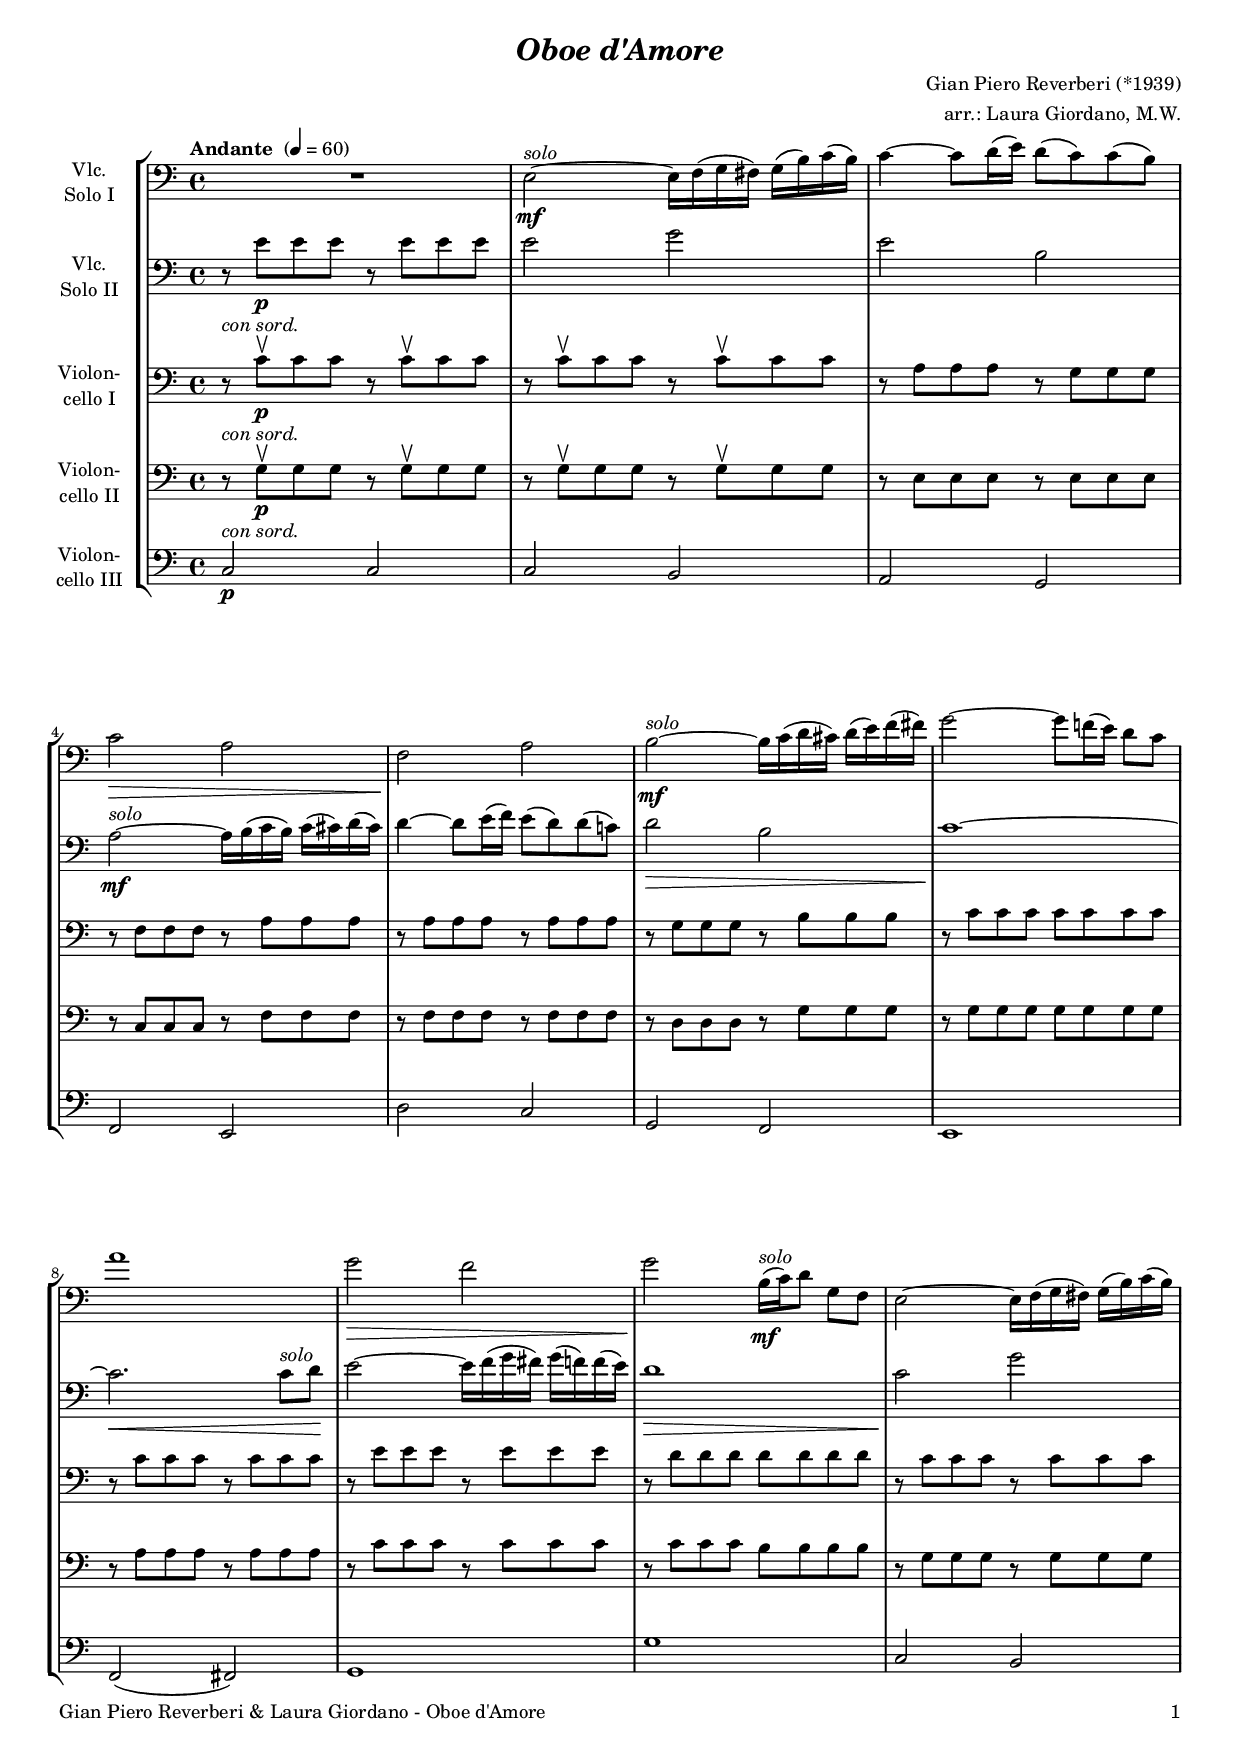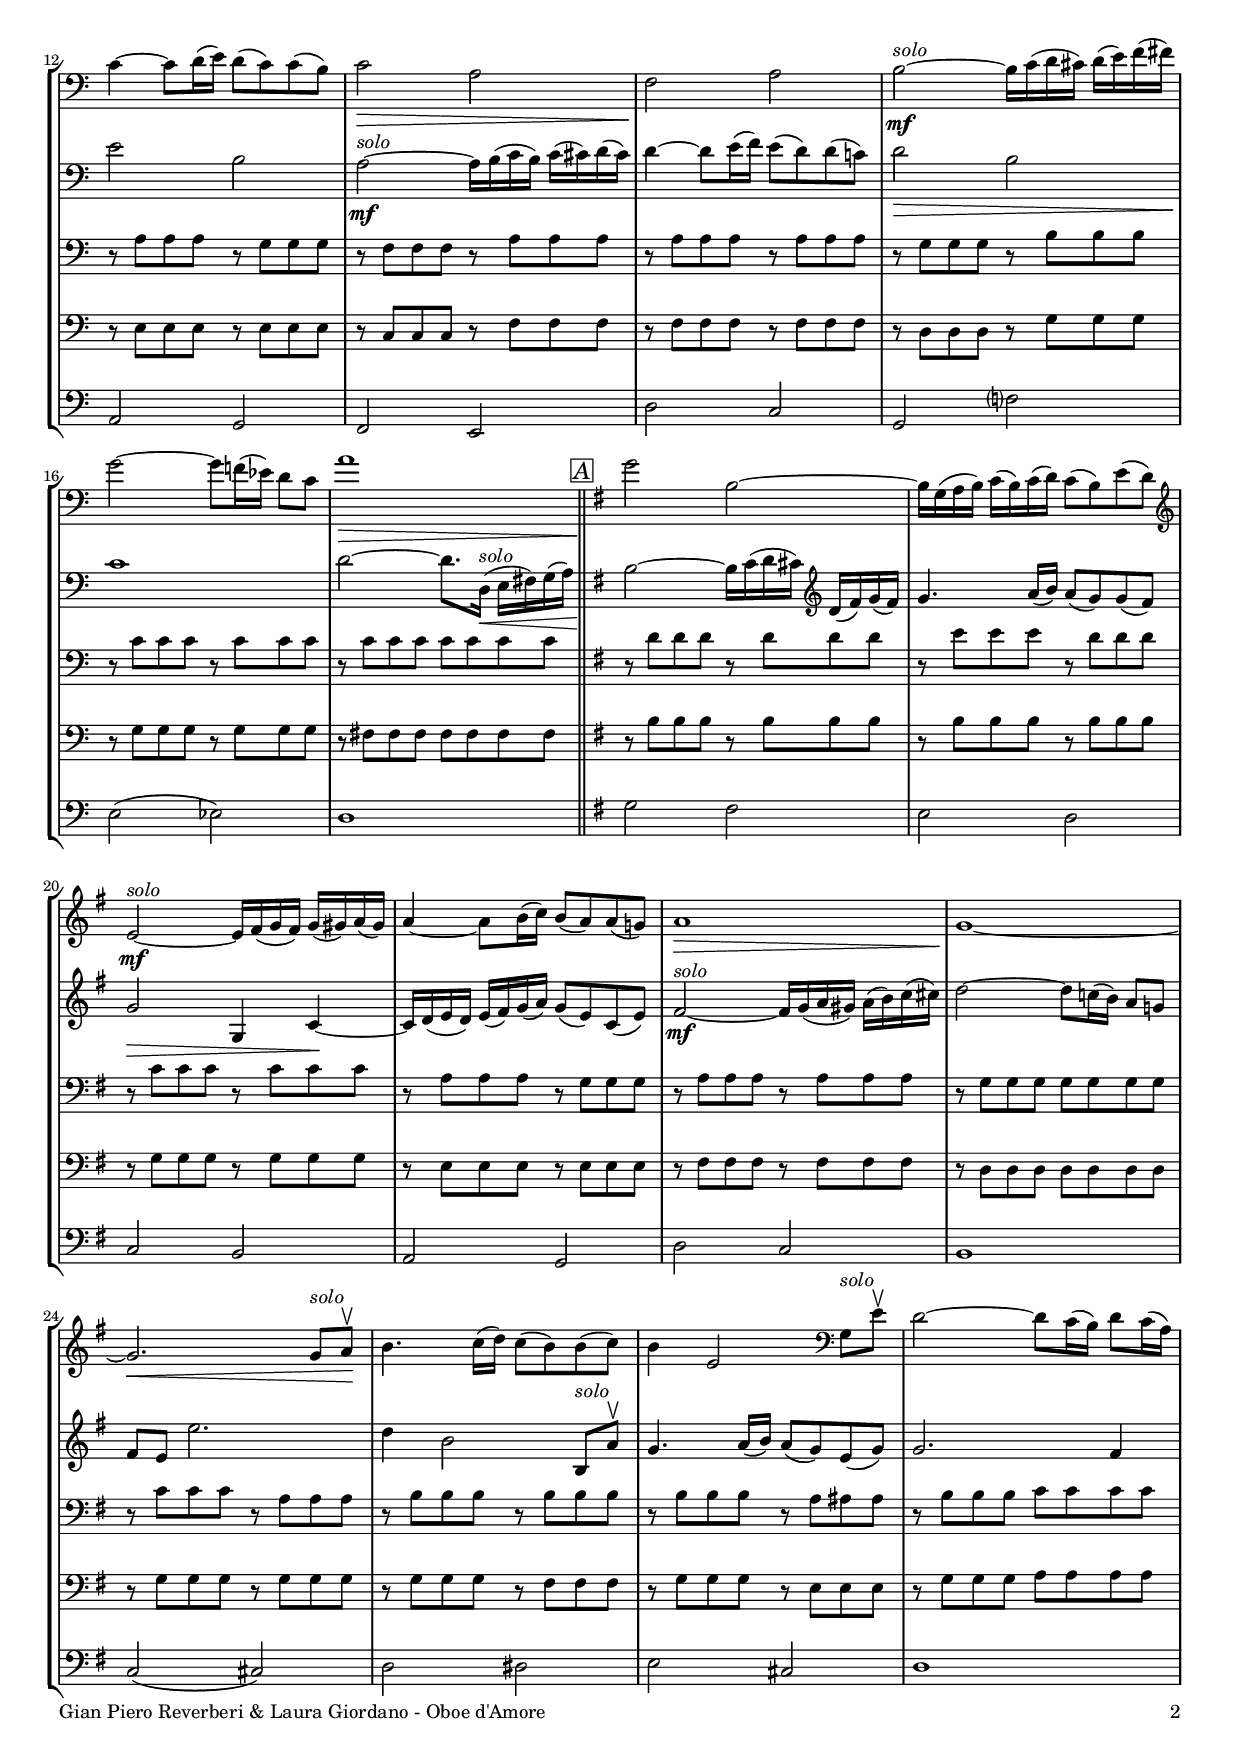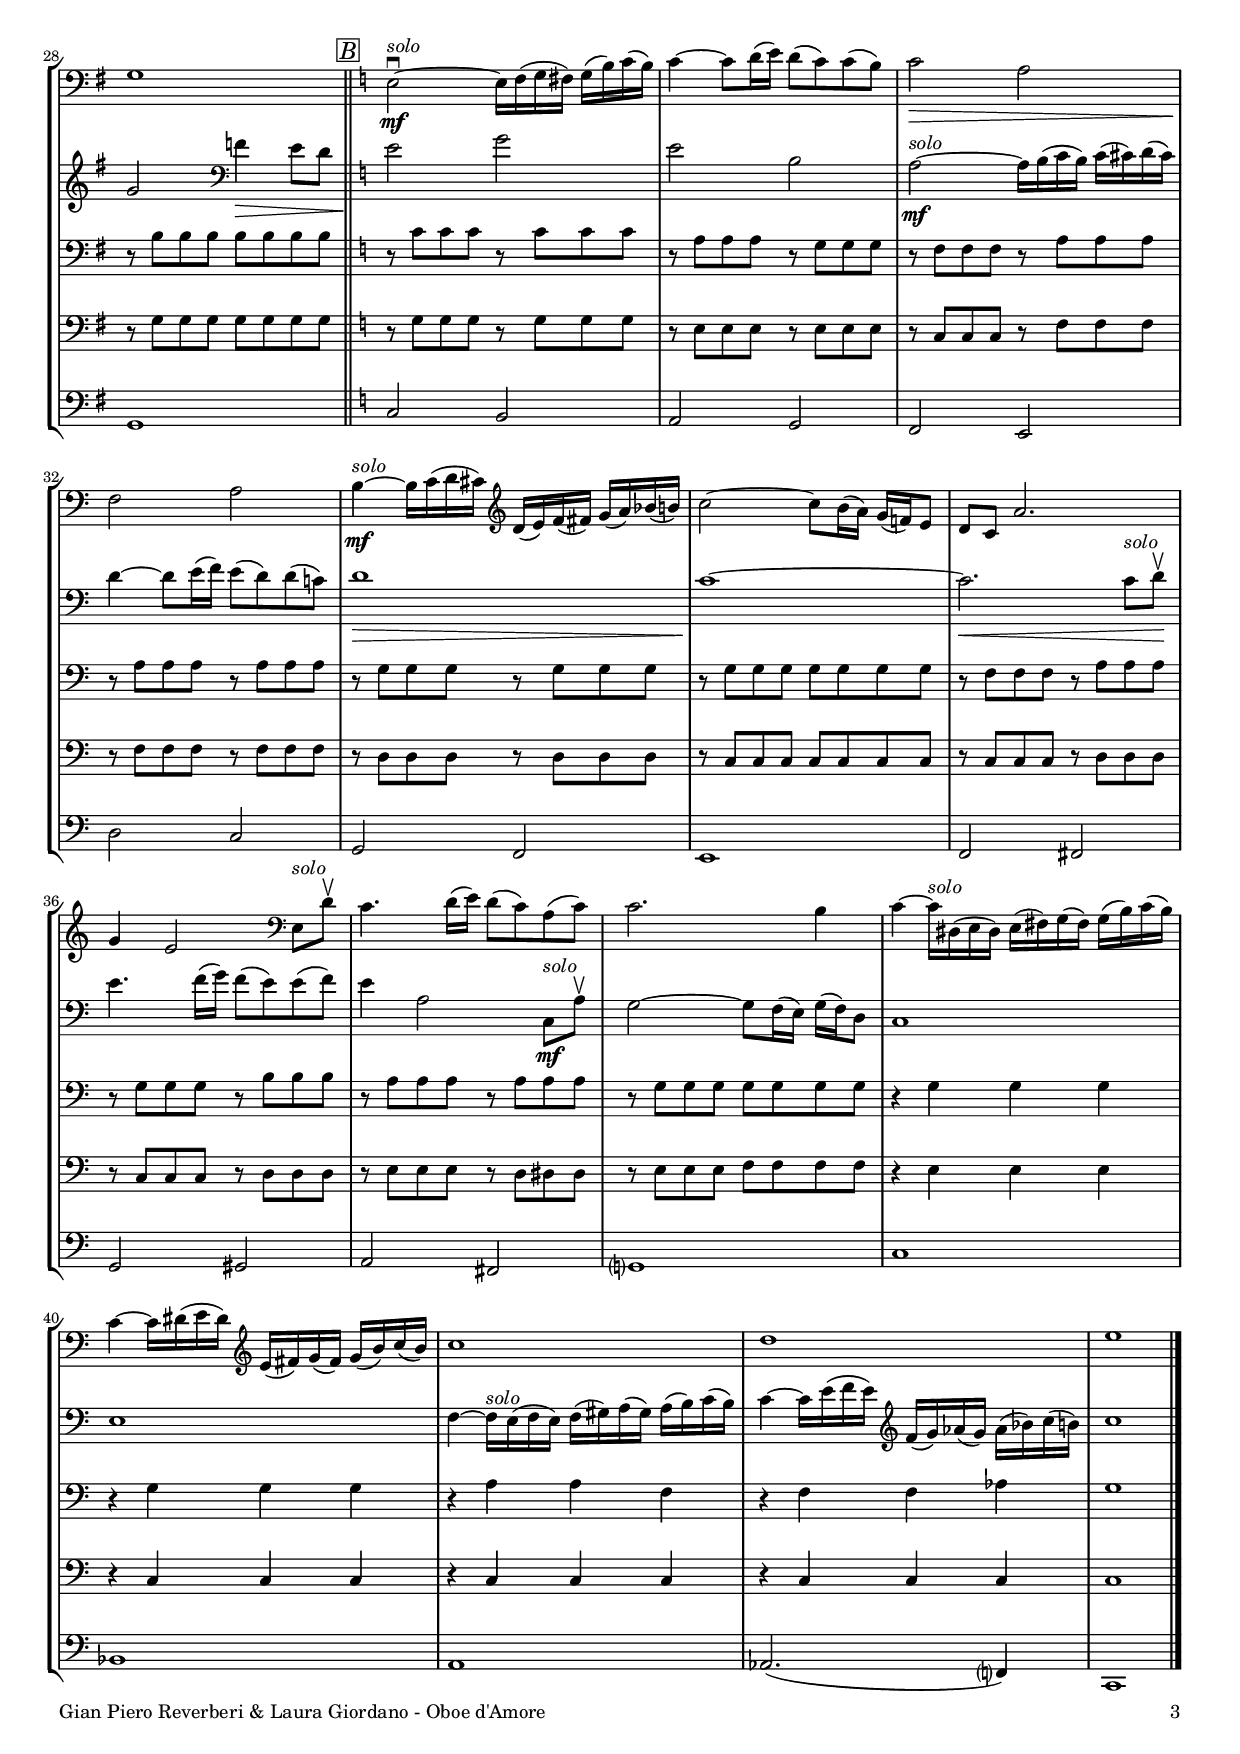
\version "2.18.2"
\include "deutsch.ly"
  
#(set-global-staff-size 16.5)

\header {
  title     = \markup \bold \italic "Oboe d'Amore"
  composer  = "Gian Piero Reverberi (*1939)"
  arranger  = "arr.: Laura Giordano, M.W."
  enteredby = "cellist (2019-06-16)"
%  piece     = ""
}

voiceconsts = {
  \key c \major
  \time 4/4
  \clef "bass"
%  \numericTimeSignature
  \compressFullBarRests
  % Set default beaming for all staves
%  \set Timing.beamExceptions = #'()
%  \set Timing.baseMoment     = #(ly:make-moment 1 4)
%  \set Timing.beatStructure  = #'(1 1 1)
  \tempo "Andante " 4=60
}

micl = "clarinet"
mifl = "flute"
miob = "oboe"
mifh = "french horn"
misx = "tenor sax"
mist = "string ensemble 1"
mivc = "cello"
miba = "english horn"

atem = \mark \markup \box \italic "a tempo"
coso = \markup \italic "con sord."
rit  = \mark \markup \box \italic "rit."
solo = \markup \italic "solo"

boxa = { \bar "||" \mark \markup \box \italic "A" \key g \major }
boxb = { \bar "||" \mark \markup \box \italic "B" \key c \major }

va = \relative c {
  \voiceconsts

  R1
  e2~^\solo\mf e16 f( g fis) g( h) c( h)
  c4~ c8 d16( e) d8( c) c( h)
  c2\> a
  f\! a

  h~^\solo\mf h16 c( d cis) d( e) f( fis)
  g2~ g8 f!16( e) d8 c
  a'1
  g2\> f
  g\! h,16(^\solo\mf c) d8 g, f

  e2~ e16 f( g fis) g( h) c( h)
  c4~ c8 d16( e) d8( c) c( h)
  c2\> a
  f\! a
  h~^\solo\mf h16 c( d cis) d( e) f( fis)

  g2~ g8 f!16( es) d8 c
  a'1\> \boxa
  g2\! h,~
  h16 g( a h) c( h) c( d) c8( h)  e( d) \clef "treble"

  e2~^\solo\mf e16 fis( g fis) g( gis) a( gis)
  a4~ a8 h16( c) h8( a) a( g!)
  a1\>
  g~\!

  g2.\< g8^\solo a\!\upbow
  h4. c16( d) c8( h) h( c)
  h4 e,2 \clef "bass" g,8^\solo e'\upbow
  d2~ d8 c16( h) d8 c16( a)
  g1 \boxb

  e2~\downbow^\solo\mf e16 f( g fis) g( h) c( h)
  c4~ c8 d16( e) d8( c) c( h)
  c2\> a
  f\! a
  h4~^\solo\mf h16 c( d cis) \clef "treble" d( e) f( fis) g( a) b( h)

  c2~ c8 h16( a) g( f!) e8
  d c a'2.
  g4 e2 \clef "bass" e,8^\solo d'\upbow
  c4. d16( e) d8( c) a( c)
  c2. h4

  c~ c16^\solo dis,( e dis) e( fis) g( fis) g( h) c( h)
  c4~ c16 dis( e dis) \clef "treble" e( fis) g( fis) g( h) c( h)
  c1
  d
  e \bar "|."
}

vb = \relative c' {
  \voiceconsts

  r8 e\p e e r e e e
  e2 g
  e h
  a~^\solo\mf a16 h( c h) c( cis) d( cis)
  d4~ d8 e16( f) e8( d) d( c!)

  d2\> h
  c1~\!
  c2.\< c8^\solo d\!
  e2~ e16 f( g fis) g( f) f( e)
  d1\>

  c2\! g'
  e h
  a~^\solo\mf a16 h( c h) c( cis) d( cis)
  d4~ d8 e16( f) e8( d) d( c!)
  d2\> h

  c1\!
  d2~ d8. d,16(\<^\solo e fis) g( a) \boxa
  h2~\! h16 c( d cis) \clef "treble" d( fis) g( fis)
  g4. a16( h) a8( g) g( fis)

  g2\> g,4 c~\!
  c16 d( e d) e( fis) g( a) g8( e) c( e)
  fis2~^\solo\mf fis16 g( a gis) a( h) c( cis)
  d2~ d8 c!16( h) a8 g!

  fis e e'2.
  d4 h2 h,8^\solo a'\upbow
  g4. a16( h) a8( g) e( g)
  g2. fis4
  g2 \clef "bass" f4\> e8 d \boxb

  e2\! g
  e h
  a~^\solo\mf a16 h( c h) c( cis) d( cis)
  d4~ d8 e16( f) e8( d) d( c!)
  d1\>

  c~\!
  c2.\< c8^\solo d\!\upbow
  e4. f16( g) f8( e) e( f)
  e4 a,2 c,8^\solo\mf a'\upbow
  g2~ g8 f16( e) g( f) d8

  c1
  e
  f4~ f16^\solo e( f e) f( gis) a( gis) a( h) c( h)
  c4~ c16 e( f e) \clef "treble" f( g) as( g) as( b) c( h)
  c1 \bar "|."
}

vc = \relative c' {
  \voiceconsts

  r8^\coso c\upbow\p c c r c\upbow c c
  r c\upbow c c r c\upbow c c
  r a a a r g g g
  r f f f r a a a
  r a a a r a a a

  r g g g r h h h
  r c c c c c c c
  r c c c r c c c
  r e e e r e e e
  r d d d d d d d

  r c c c r c c c
  r a a a r g g g
  r f f f r a a a
  r a a a r a a a
  r g g g r h h h

  r c c c r c c c
  r c c c c c c c \boxa
  r d d d r d d d
  r e e e r d d d

  r c c c r c c c
  r a a a r g g g
  r a a a r a a a
  r g g g g g g g

  r c c c r a a a
  r h h h r h h h
  r h h h r a ais ais
  r h h h c c c c
  r h h h h h h h \boxb

  r c c c r c c c
  r a a a r g g g
  r f f f r a a a
  r a a a r a a a
  r g g g r g g g

  r g g g g g g g
  r f f f r a a a
  r g g g r h h h
  r a a a r a a a
  r g g g g g g g

  r4 g g g
  r g g g
  r a a f
  r f f as
  g1 \bar "|."
}

vd = \relative c' {
  \voiceconsts

  r8^\coso g\upbow\p g g r g\upbow g g
  r g\upbow g g r g\upbow g g
  r e e e r e e e
  r c c c r f f f
  r f f f r f f f

  r d d d r g g g
  r g g g g g g g
  r a a a r a a a
  r c c c r c c c
  r c c c h h h h

  r g g g r g g g
  r e e e r e e e
  r c c c r f f f
  r f f f r f f f
  r d d d r g g g

  r g g g r g g g
  r fis fis fis fis fis fis fis \boxa
  r h h h r h h h
  r h h h r h h h

  r g g g r g g g
  r e e e r e e e
  r fis fis fis r fis fis fis
  r d d d d d d d

  r g g g r g g g
  r g g g r fis fis fis
  r g g g r e e e
  r g g g a a a a
  r g g g g g g g \boxb

  r g g g r g g g
  r e e e r e e e
  r c c c r f f f
  r f f f r f f f
  r d d d r d d d

  r c c c c c c c
  r c c c r d d d
  r c c c r d d d
  r e e e r d dis dis
  r e e e f f f f

  r4 e e e
  r c c c
  r c c c
  r c c c
  c1 \bar "|."
}

ve = \relative c {
  \voiceconsts

  c2^\coso\p c
  c h
  a g
  f e
  d' c

  g f
  e1
  f2( fis)
  g1
  g'

  c,2 h
  a g
  f e
  d' c
  g f'?

  e( es)
  d1 \boxa
  g2 fis
  e d

  c h
  a g
  d' c
  h1

  c2( cis)
  d dis
  e cis
  d1
  g, \boxb

  c2 h
  a g
  f e
  d' c
  g f

  e1
  f2 fis
  g gis
  a fis
  g?1

  c
  b
  a
  as2.( f?4)
  c1 \bar "|."
}


music = \new StaffGroup <<
      \new Staff {
	\set Staff.midiInstrument = \miba
	\set Staff.instrumentName = \markup \center-column { "Vlc." "Solo I" }
	\transpose c c { \va }
      }

      \new Staff {
	\set Staff.midiInstrument = \miba
	\set Staff.instrumentName = \markup \center-column { "Vlc." "Solo II" }
	\transpose c c { \vb }
      }

      \new Staff {
	\set Staff.midiInstrument = \mivc
	\set Staff.instrumentName = \markup \center-column { "Violon-" "cello I" }
	\transpose c c { \vc }
      }

      \new Staff {
	\set Staff.midiInstrument = \mivc
	\set Staff.instrumentName = \markup \center-column { "Violon-" "cello II" }
	\transpose c c { \vd }
      }

      \new Staff {
	\set Staff.midiInstrument = \mivc
	\set Staff.instrumentName = \markup \center-column { "Violon-" "cello III" }
	\transpose c c { \ve }
      }
>>

\book {
   \paper {
    print-page-number = ##t
    print-first-page-number = ##t
    oddHeaderMarkup = \markup \null
    evenHeaderMarkup = \markup \null
    oddFooterMarkup = \markup {
      \fill-line {
        \on-the-fly #print-page-number-check-first
        "Gian Piero Reverberi & Laura Giordano - Oboe d'Amore" \fromproperty #'page:page-number-string
      }
    }
    evenFooterMarkup = \oddFooterMarkup
  } \score {
    \music
    \layout {}
  }

  \score {
    \unfoldRepeats \music

    \midi {
      \context {
        \Score
      }
    }
  }
}
